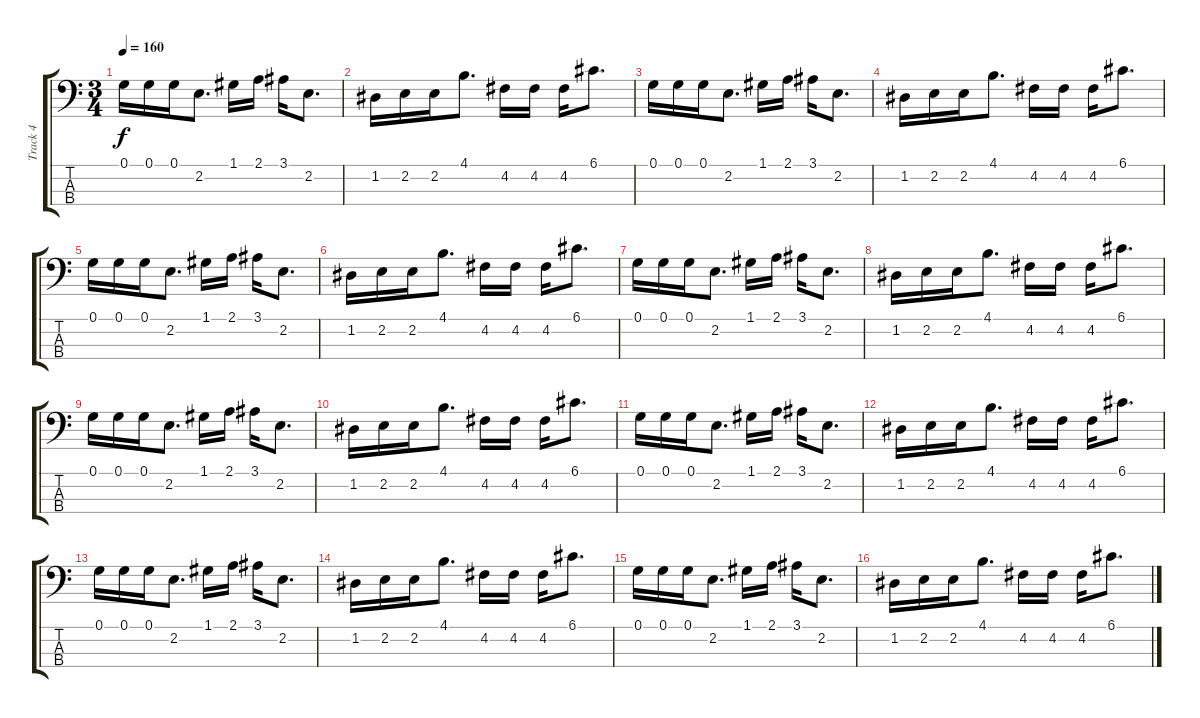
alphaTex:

\track ("Track 4" "Track 4") {instrument electricbassfinger}
\staff {score tabs}
\tuning (G2 D2 A1 E1) {hide}
\ts (3 4)
\tempo 160
\clef f4
\ks c
0.1.16{dy f} 0.1.16 0.1.16 2.2.8{d} 1.1.16 2.1.16 3.1.16 2.2.8{d} |
1.2.16 2.2.16 2.2.16 4.1.8{d} 4.2.16 4.2.16 4.2.16 6.1.8{d} |
0.1.16 0.1.16 0.1.16 2.2.8{d} 1.1.16 2.1.16 3.1.16 2.2.8{d} |
1.2.16 2.2.16 2.2.16 4.1.8{d} 4.2.16 4.2.16 4.2.16 6.1.8{d} |
0.1.16 0.1.16 0.1.16 2.2.8{d} 1.1.16 2.1.16 3.1.16 2.2.8{d} |
1.2.16 2.2.16 2.2.16 4.1.8{d} 4.2.16 4.2.16 4.2.16 6.1.8{d} |
0.1.16 0.1.16 0.1.16 2.2.8{d} 1.1.16 2.1.16 3.1.16 2.2.8{d} |
1.2.16 2.2.16 2.2.16 4.1.8{d} 4.2.16 4.2.16 4.2.16 6.1.8{d} |
0.1.16 0.1.16 0.1.16 2.2.8{d} 1.1.16 2.1.16 3.1.16 2.2.8{d} |
1.2.16 2.2.16 2.2.16 4.1.8{d} 4.2.16 4.2.16 4.2.16 6.1.8{d} |
0.1.16 0.1.16 0.1.16 2.2.8{d} 1.1.16 2.1.16 3.1.16 2.2.8{d} |
1.2.16 2.2.16 2.2.16 4.1.8{d} 4.2.16 4.2.16 4.2.16 6.1.8{d} |
0.1.16 0.1.16 0.1.16 2.2.8{d} 1.1.16 2.1.16 3.1.16 2.2.8{d} |
1.2.16 2.2.16 2.2.16 4.1.8{d} 4.2.16 4.2.16 4.2.16 6.1.8{d} |
0.1.16 0.1.16 0.1.16 2.2.8{d} 1.1.16 2.1.16 3.1.16 2.2.8{d} |
1.2.16 2.2.16 2.2.16 4.1.8{d} 4.2.16 4.2.16 4.2.16 6.1.8{d}
